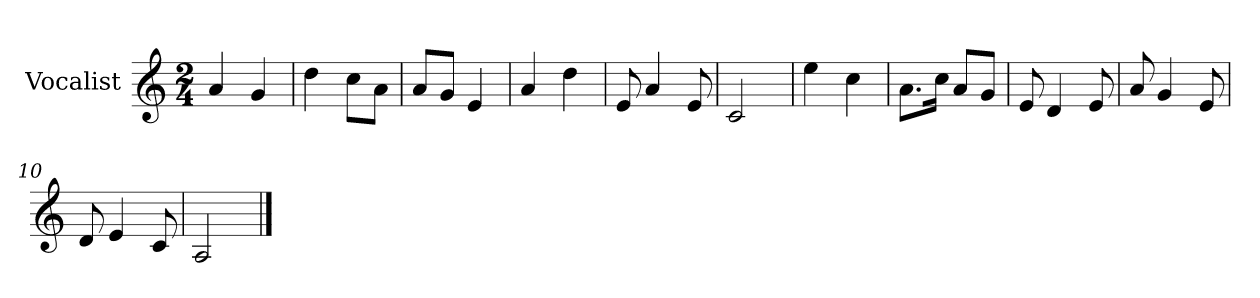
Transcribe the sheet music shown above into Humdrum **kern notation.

**kern
*part1
*staff1
*I"Vocalist
*k[]
*C:
*M2/4
=
4a
4g
=1
4dd
8ccL
8aJ
=2
8aL
8gJ
4e
=3
4a
4dd
=4
8e
4a
8e
=5
2c
=6
4ee
4cc
=7
8.aL
16ccJk
8aL
8gJ
=8
8e
4d
8e
=9
8a
4g
8e
=10
8d
4e
8c
=11
2A
==
*-
